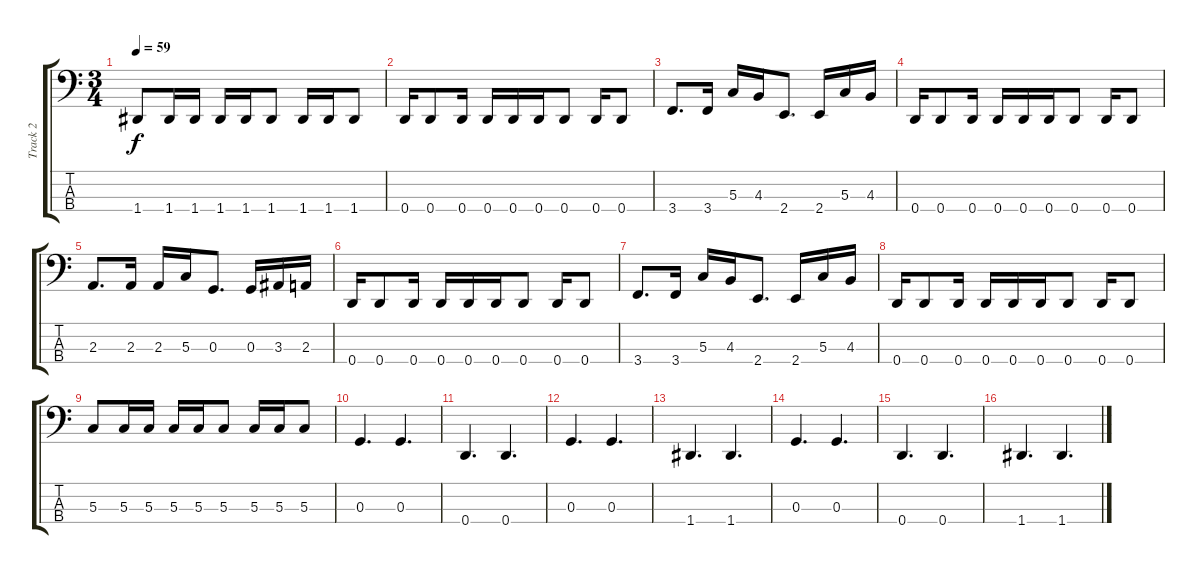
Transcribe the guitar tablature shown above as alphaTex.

\track ("Track 2" "Track 2") {instrument electricbassfinger}
\staff {score tabs}
\tuning (F2 C2 G1 D1) {hide}
\ts (3 4)
\tempo 59
\clef f4
\ks c
1.4.8{dy f} 1.4.16 1.4.16 1.4.16 1.4.16 1.4.8 1.4.16 1.4.16 1.4.8 |
0.4.16 0.4.8 0.4.16 0.4.16 0.4.16 0.4.16 0.4.8 0.4.16 0.4.8 |
3.4.8{d} 3.4.16 5.3.16 4.3.16 2.4.8{d} 2.4.16 5.3.16 4.3.16 |
0.4.16 0.4.8 0.4.16 0.4.16 0.4.16 0.4.16 0.4.8 0.4.16 0.4.8 |
2.3.8{d} 2.3.16 2.3.16 5.3.16 0.3.8{d} 0.3.16 3.3.16 2.3.16 |
0.4.16 0.4.8 0.4.16 0.4.16 0.4.16 0.4.16 0.4.8 0.4.16 0.4.8 |
3.4.8{d} 3.4.16 5.3.16 4.3.16 2.4.8{d} 2.4.16 5.3.16 4.3.16 |
0.4.16 0.4.8 0.4.16 0.4.16 0.4.16 0.4.16 0.4.8 0.4.16 0.4.8 |
5.3.8 5.3.16 5.3.16 5.3.16 5.3.16 5.3.8 5.3.16 5.3.16 5.3.8 |
0.3.4{d} 0.3.4{d} |
0.4.4{d} 0.4.4{d} |
0.3.4{d} 0.3.4{d} |
1.4.4{d} 1.4.4{d} |
0.3.4{d} 0.3.4{d} |
0.4.4{d} 0.4.4{d} |
1.4.4{d} 1.4.4{d}
